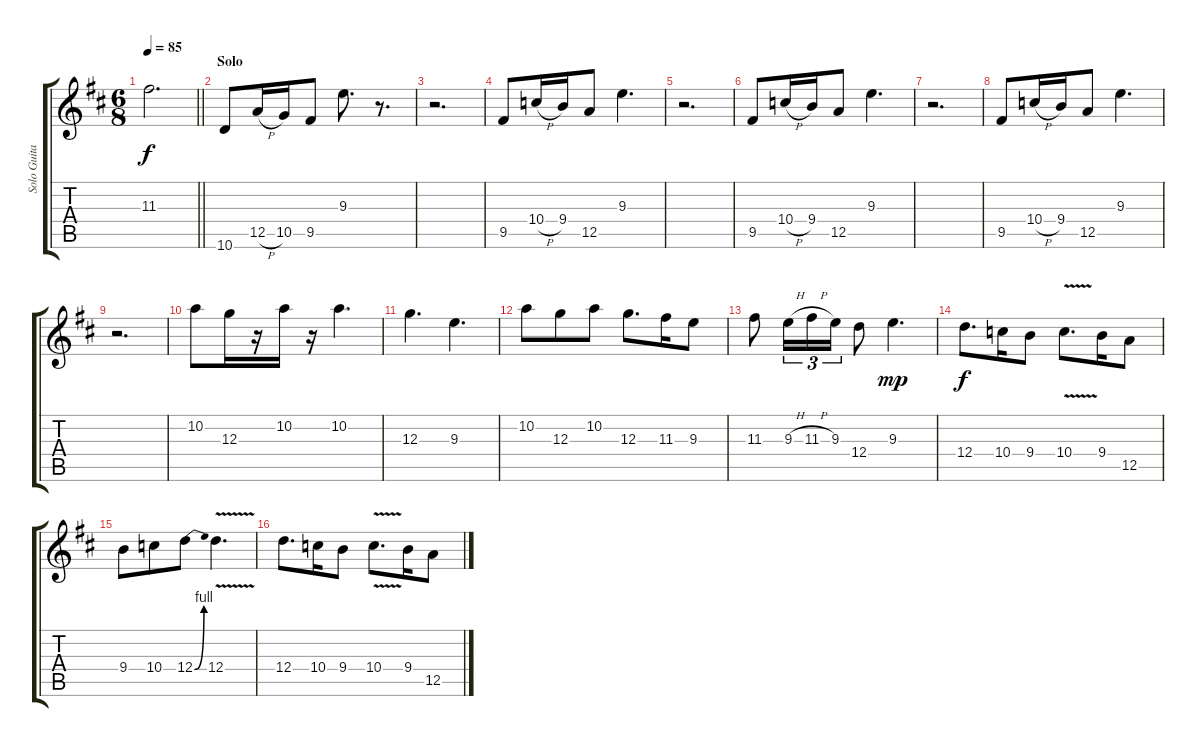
\track ("Solo Guitar I (Luca Turilli)" "Solo Guita") {instrument distortionguitar}
\staff {score tabs}
\tuning (E4 B3 G3 D3 A2 E2) {hide}
\ts (6 8)
\tempo 85
\clef g2
\barLineRight lightlight
\ks d
11.3.2{d dy f} |
\section ("" "Solo")
10.6.8{balance 7} 12.5{h}.16 10.5.16 9.5.8 9.3.8{d} r.8{d} |
r.2{d} |
9.5.8 10.4{h}.16 9.4.16 12.5.8 9.3.4{d} |
r.2{d} |
9.5.8 10.4{h}.16 9.4.16 12.5.8 9.3.4{d} |
r.2{d} |
9.5.8 10.4{h}.16 9.4.16 12.5.8 9.3.4{d} |
r.2{d} |
10.2.8{balance 2} 12.3.16 r.16 10.2.16 r.16 10.2.4{d} |
12.3.4{d} 9.3.4{d} |
10.2.8 12.3.8 10.2.8 12.3.8{d} 11.3.16 9.3.8 |
11.3.8 9.3{h}.16{tu (3 2)} 11.3{h}.16{tu (3 2)} 9.3.16{tu (3 2)} 12.4.8 9.3.4{d dy mp} |
12.4.8{d dy f volume 10} 10.4.16 9.4.8 10.4{v}.8{d} 9.4.16 12.5.8 |
9.4.8 10.4.8 12.4{be (bend 0 0 60 4)}.8 12.4{v}.4{d} |
12.4.8{d} 10.4.16 9.4.8 10.4{v}.8{d} 9.4.16 12.5.8
